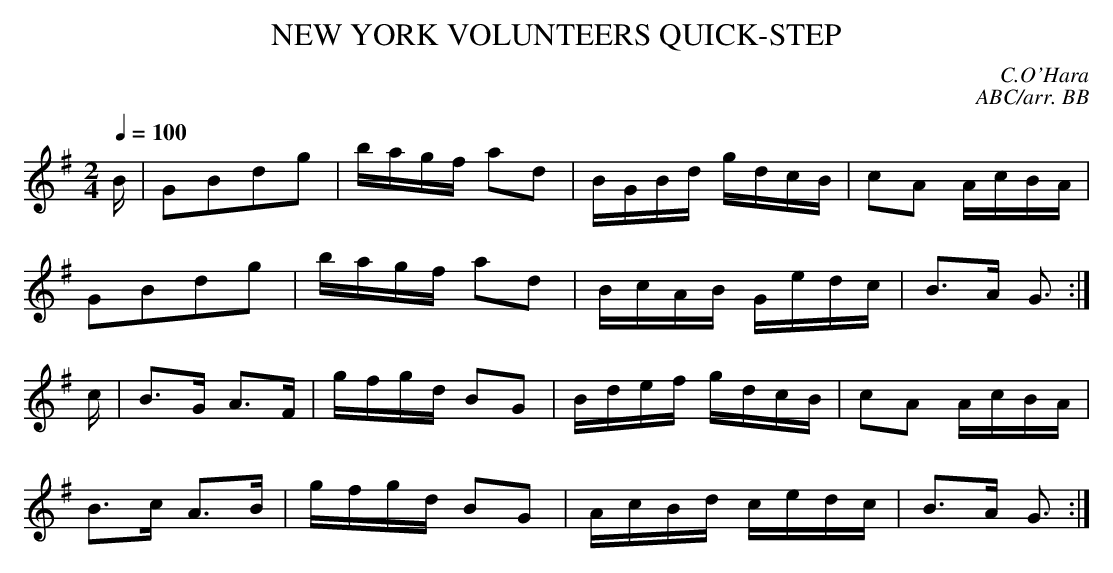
X:1
T:NEW YORK VOLUNTEERS QUICK-STEP
C:C.O'Hara
C:ABC/arr. BB
L:1/16
M:2/4
Q:1/4=100
K:G
B|G2B2d2g2|bagf a2d2|BGBd gdcB|c2A2 AcBA|
G2B2d2g2|bagf a2d2|BcAB Gedc|B3A G3 :|
c|B3G A3F|gfgd B2G2|Bdef gdcB|c2A2 AcBA|
B3c A3B|gfgd B2G2|AcBd cedc|B3A G3 :|
